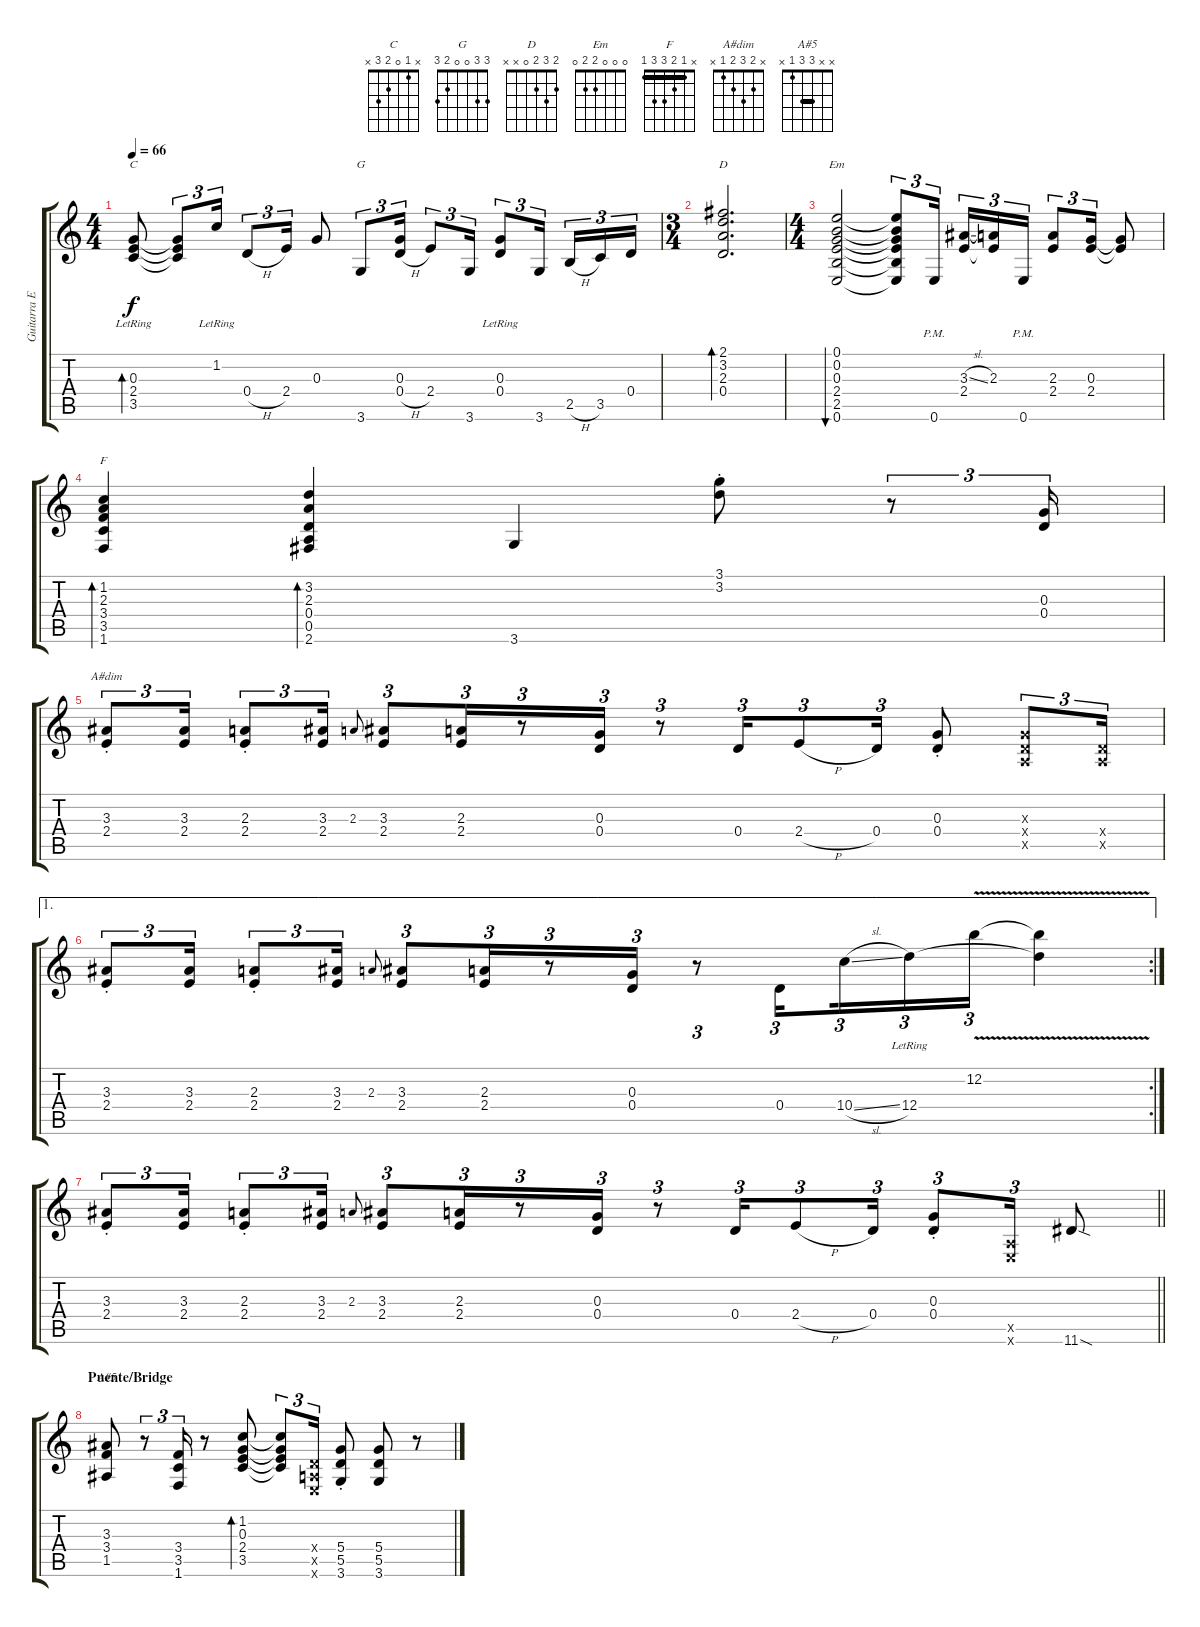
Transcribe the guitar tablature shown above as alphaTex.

\track ("Guitarra Eléctrica (Charlie Starr/Paul J" "Guitarra E") {instrument overdrivenguitar}
\staff {score tabs}
\tuning (E4 B3 G3 D3 A2 E2) {hide}
\chord ("C" x 1 0 2 3 x)
\chord ("G" 3 3 0 0 2 3)
\chord ("D" 2 3 2 0 x x)
\chord ("Em" 0 0 0 2 2 0)
\chord ("F" x 1 2 3 3 1) {barre 1}
\chord ("A#dim" x 2 3 2 1 x)
\chord ("A#5" x x 3 3 1 x) {barre 3}
\ts (4 4)
\tempo 66
\clef g2
\ks c
(0.3{lr} 2.4{lr} 3.5{lr}).8{bd 240 ch "C" dy f} (0.3{t} 2.4{t} 3.5{t}).8{tu (3 2)} 1.2{lr}.16{tu (3 2)} 0.4{h}.8{tu (3 2)} 2.4.16{tu (3 2)} 0.3.8 3.6.8{tu (3 2) ch "G"} (0.3 0.4{h}).16{tu (3 2)} 2.4.8{tu (3 2)} 3.6.16{tu (3 2)} (0.3{lr} 0.4{lr}).8{tu (3 2)} 3.6.16{tu (3 2) beam splitsecondary} 2.5{h}.16{tu (3 2)} 3.5.16{tu (3 2)} 0.4.16{tu (3 2)} |
\ts (3 4)
(2.1 3.2 2.3 0.4).2{d bd 240 ch "D"} |
\ts (4 4)
(0.1 0.2 0.3 2.4 2.5 0.6).2{bu 240 ch "Em"} (0.1{t} 0.2{t} 0.3{t} 2.4{t} 2.5{t} 0.6{t}).8{tu (3 2)} 0.6{pm}.16{tu (3 2) beam splitsecondary} (3.3{sl} 2.4).16{tu (3 2)} (2.3 2.4{t}).16{tu (3 2)} 0.6{pm}.16{tu (3 2)} (2.3 2.4).8{tu (3 2)} (0.3 2.4).16{tu (3 2)} (0.3{t} 2.4{t}).8 |
(1.2 2.3 3.4 3.5 1.6).4{bd 240 ch "F"} (3.2 2.3 0.4 0.5 2.6).4{bd 240} 3.6.4 (3.1{st} 3.2{st}).8 r.8{tu (3 2)} (0.3 0.4).16{tu (3 2)} |
(3.3{st} 2.4{st}).8{tu (3 2) ch "A#dim"} (3.3 2.4).16{tu (3 2)} (2.3{st} 2.4{st}).8{tu (3 2)} (3.3 2.4).16{tu (3 2)} 2.3.8{gr onbeat} (3.3 2.4).8{tu (3 2)} (2.3 2.4).16{tu (3 2)} r.8{tu (3 2)} (0.3 0.4).16{tu (3 2)} r.8{tu (3 2)} 0.4.16{tu (3 2)} 2.4{h}.8{tu (3 2)} 0.4.16{tu (3 2)} (0.3{st} 0.4{st}).8 (0.3{x} 0.4{x} 0.5{x}).8{tu (3 2)} (0.4{x} 0.5{x}).16{tu (3 2)} |
\ae 1
\rc 2
(3.3{st} 2.4{st}).8{tu (3 2)} (3.3 2.4).16{tu (3 2)} (2.3{st} 2.4{st}).8{tu (3 2)} (3.3 2.4).16{tu (3 2)} 2.3.8{gr onbeat} (3.3 2.4).8{tu (3 2)} (2.3 2.4).16{tu (3 2)} r.8{tu (3 2)} (0.3 0.4).16{tu (3 2)} r.8{tu (3 2)} 0.4.16{tu (3 2) beam splitsecondary} 10.4{sl}.16{tu (3 2)} 12.4{lr}.16{tu (3 2)} 12.2{v}.16{tu (3 2)} (12.2{t} 12.4{t}).4 |
\barLineRight lightlight
(3.3{st} 2.4{st}).8{tu (3 2)} (3.3 2.4).16{tu (3 2)} (2.3{st} 2.4{st}).8{tu (3 2)} (3.3 2.4).16{tu (3 2)} 2.3.8{gr onbeat} (3.3 2.4).8{tu (3 2)} (2.3 2.4).16{tu (3 2)} r.8{tu (3 2)} (0.3 0.4).16{tu (3 2)} r.8{tu (3 2)} 0.4.16{tu (3 2)} 2.4{h}.8{tu (3 2)} 0.4.16{tu (3 2)} (0.3{st} 0.4{st}).8{tu (3 2)} (0.5{x} 0.6{x}).16{tu (3 2)} 11.6{sod}.8 |
\section ("" "Puente/Bridge")
(3.3 3.4 1.5).8{ch "A#5"} r.8{tu (3 2)} (3.4 3.5 1.6).16{tu (3 2)} r.8 (1.2 0.3 2.4 3.5).8{bd 120} (1.2{t} 0.3{t} 2.4{t} 3.5{t}).8{tu (3 2)} (0.4{x} 0.5{x} 0.6{x}).16{tu (3 2)} (5.4{st} 5.5{st} 3.6{st}).8 (5.4 5.5 3.6).8 r.8
